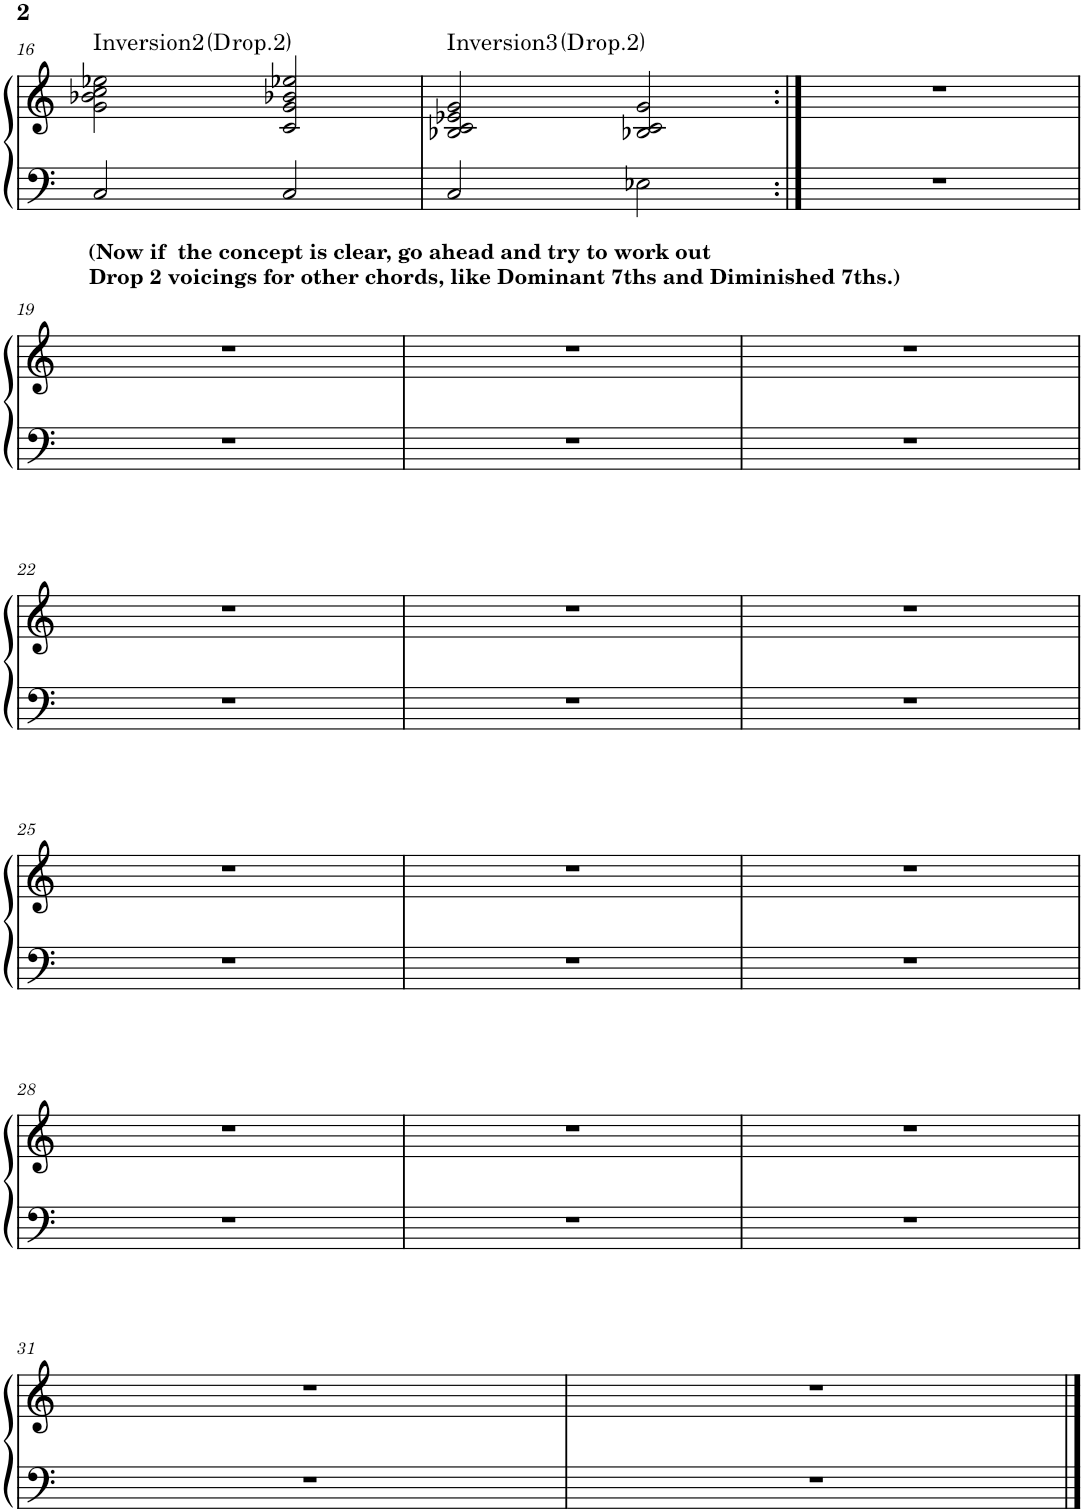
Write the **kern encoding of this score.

**kern	**kern	**harte
*part1	*part1	*part1
*staff2	*staff1	*
*I"Piano	*	*
*I'Pno.	*	*
!!LO:PB:g=z
*clefF4	*clefG2	*
*k[]	*k[]	*
*M4/4	*M4/4	*
=16	=16	=16
!	!	!LO:H:kt=Inversion2
*	*^	*
2C/	2g\ 2b-X\ 2cc\ 2ee-X\	4ryy	N
!	!	!	!LO:H:kt=rop.
.	.	2.ryy	.
2C/	2c/ 2g/ 2b-X/ 2ee-X/	.	.
=17	=17	=17	=17
!	!	!	!LO:H:kt=Inversion3
2C/	2B-X/ 2c/ 2e-X/ 2g/	4ryy	N
!	!	!	!LO:H:kt=rop.
.	.	2.ryy	.
2E-X\	2B-X/ 2c/ 2g/	.	.
*	*v	*v	*
=18:|!	=18:|!	=18:|!
1r	1r	.
!!LO:LB:g=z
=19	=19	=19
!	!LO:TX:a:B:t=(Now if  the concept is clear, go ahead and try to work out	!
!	!LO:TX:a:t=Drop 2 voicings for other chords, like Dominant 7ths and Diminished 7ths.)	!
1r	1r	.
=20	=20	=20
1r	1r	.
=21	=21	=21
1r	1r	.
!!LO:LB:g=z
=22	=22	=22
1r	1r	.
=23	=23	=23
1r	1r	.
=24	=24	=24
1r	1r	.
!!LO:LB:g=z
=25	=25	=25
1r	1r	.
=26	=26	=26
1r	1r	.
=27	=27	=27
1r	1r	.
!!LO:LB:g=z
=28	=28	=28
1r	1r	.
=29	=29	=29
1r	1r	.
=30	=30	=30
1r	1r	.
!!LO:LB:g=z
=31	=31	=31
1r	1r	.
=32	=32	=32
1r	1r	.
==	==	==
*-	*-	*-
